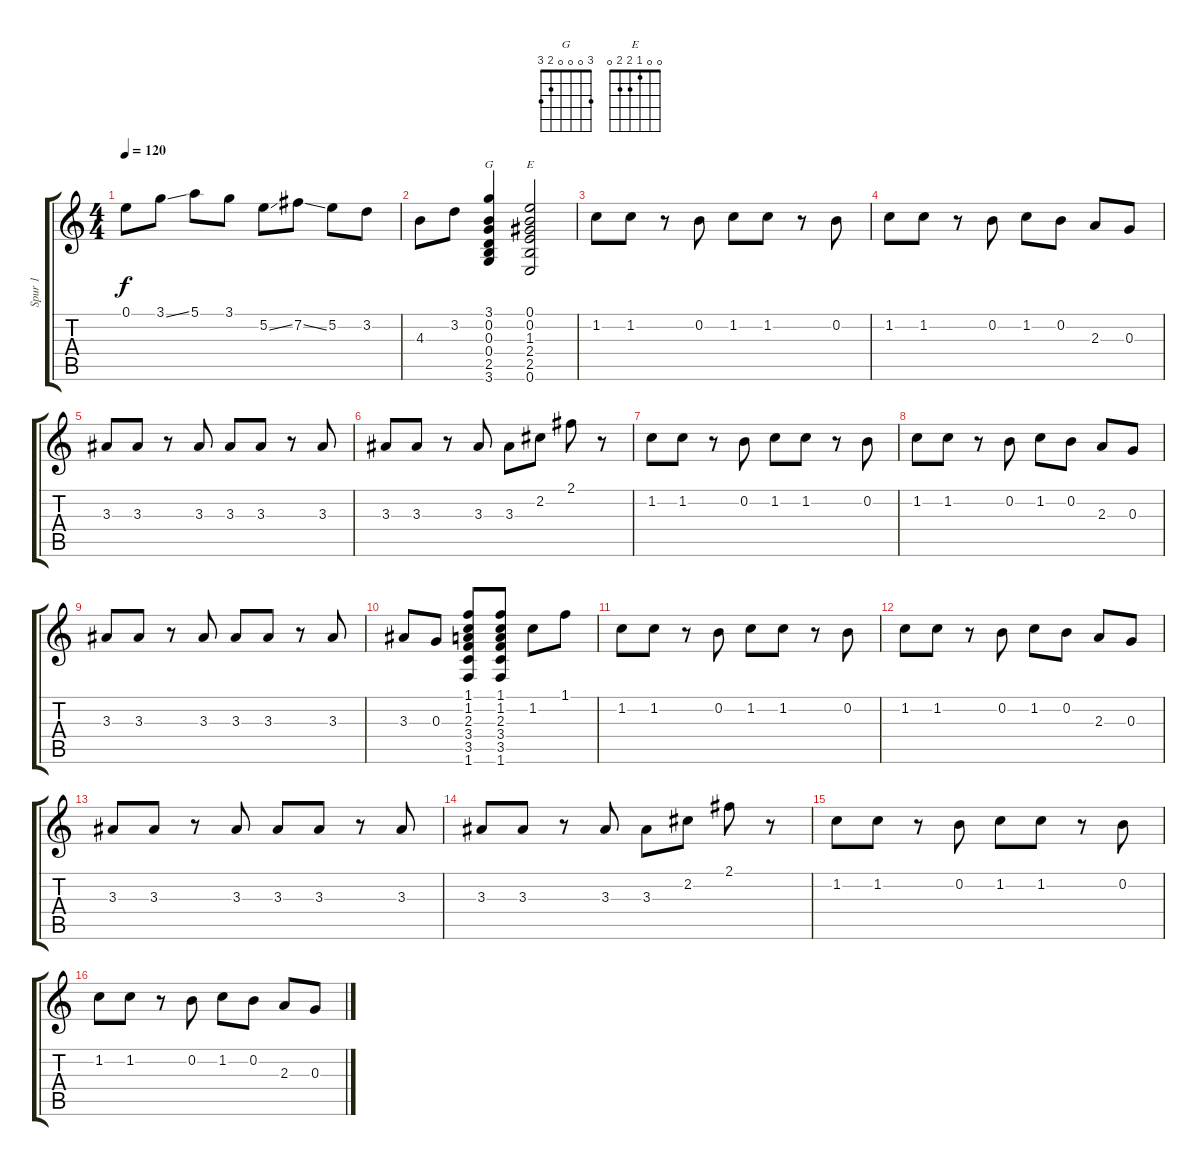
\track ("Spur 1" "Spur 1") {instrument acousticguitarnylon}
\staff {score tabs}
\tuning (E4 B3 G3 D3 A2 E2) {hide}
\chord ("G" 3 0 0 0 2 3)
\chord ("E" 0 0 1 2 2 0)
\ts (4 4)
\tempo 120
\clef g2
\ks c
0.1.8{dy f} 3.1{ss}.8 5.1.8 3.1.8 5.2{ss}.8 7.2{ss}.8 5.2.8 3.2.8 |
4.3.8 3.2.8 (3.1 0.2 0.3 0.4 2.5 3.6).4{ch "G"} (0.1 0.2 1.3 2.4 2.5 0.6).2{ch "E"} |
1.2.8 1.2.8 r.8 0.2.8 1.2.8 1.2.8 r.8 0.2.8 |
1.2.8 1.2.8 r.8 0.2.8 1.2.8 0.2.8 2.3.8 0.3.8 |
3.3.8 3.3.8 r.8 3.3.8 3.3.8 3.3.8 r.8 3.3.8 |
3.3.8 3.3.8 r.8 3.3.8 3.3.8 2.2.8 2.1.8 r.8 |
1.2.8 1.2.8 r.8 0.2.8 1.2.8 1.2.8 r.8 0.2.8 |
1.2.8 1.2.8 r.8 0.2.8 1.2.8 0.2.8 2.3.8 0.3.8 |
3.3.8 3.3.8 r.8 3.3.8 3.3.8 3.3.8 r.8 3.3.8 |
3.3.8 0.3.8 (1.1 1.2 2.3 3.4 3.5 1.6).8 (1.1 1.2 2.3 3.4 3.5 1.6).8 1.2.8 1.1.8 |
1.2.8 1.2.8 r.8 0.2.8 1.2.8 1.2.8 r.8 0.2.8 |
1.2.8 1.2.8 r.8 0.2.8 1.2.8 0.2.8 2.3.8 0.3.8 |
3.3.8 3.3.8 r.8 3.3.8 3.3.8 3.3.8 r.8 3.3.8 |
3.3.8 3.3.8 r.8 3.3.8 3.3.8 2.2.8 2.1.8 r.8 |
1.2.8 1.2.8 r.8 0.2.8 1.2.8 1.2.8 r.8 0.2.8 |
1.2.8 1.2.8 r.8 0.2.8 1.2.8 0.2.8 2.3.8 0.3.8
